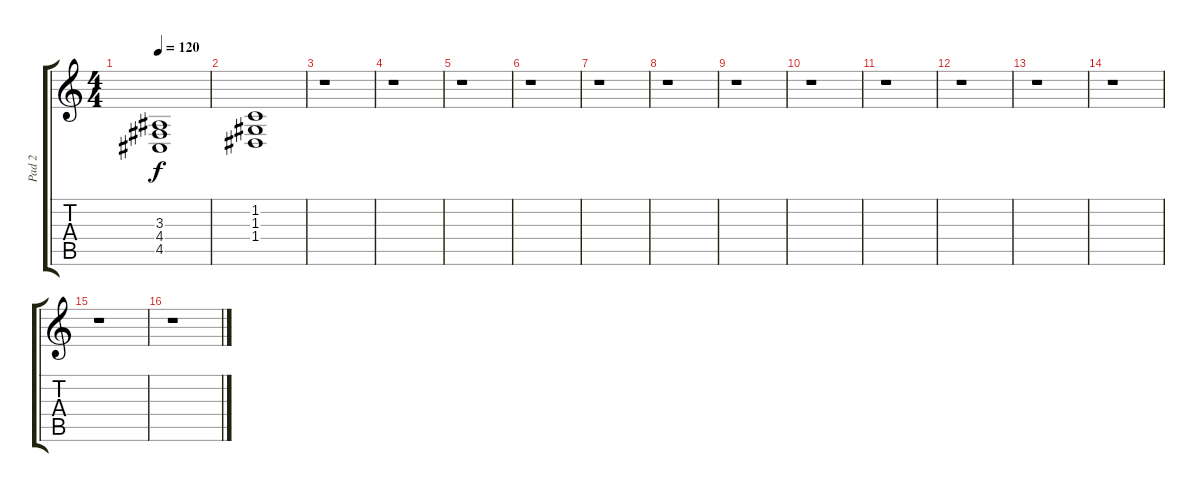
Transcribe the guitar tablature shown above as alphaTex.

\track ("Pad 2" "Pad 2") {instrument pad2warm}
\staff {score tabs}
\tuning (E4 B3 G3 D3 A2 E2) {hide}
\ts (4 4)
\tempo 120
\clef g2
\ks c
(3.3 4.4 4.5).1{dy f} |
(1.2 1.3 1.4).1 |
r.1 |
r.1 |
r.1 |
r.1 |
r.1 |
r.1 |
r.1 |
r.1 |
r.1 |
r.1 |
r.1 |
r.1 |
r.1 |
r.1
